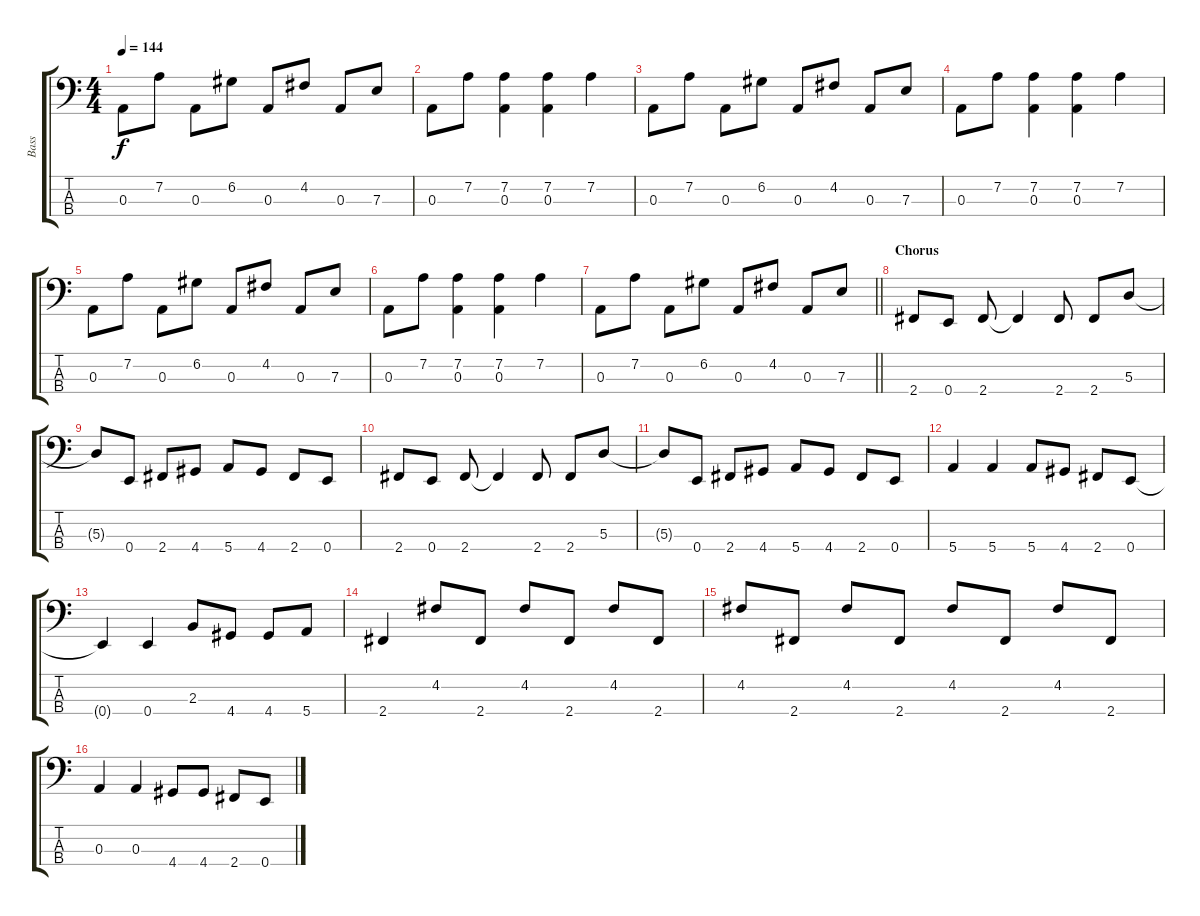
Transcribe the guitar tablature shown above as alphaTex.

\track ("Bass" "Bass") {instrument electricbasspick}
\staff {score tabs}
\tuning (G2 D2 A1 E1) {hide}
\ts (4 4)
\tempo 144
\clef f4
\ks c
0.3.8{dy f} 7.2.8 0.3.8 6.2.8 0.3.8 4.2.8 0.3.8 7.3.8 |
0.3.8 7.2.8 (7.2 0.3).4 (7.2 0.3).4 7.2.4 |
0.3.8 7.2.8 0.3.8 6.2.8 0.3.8 4.2.8 0.3.8 7.3.8 |
0.3.8 7.2.8 (7.2 0.3).4 (7.2 0.3).4 7.2.4 |
0.3.8 7.2.8 0.3.8 6.2.8 0.3.8 4.2.8 0.3.8 7.3.8 |
0.3.8 7.2.8 (7.2 0.3).4 (7.2 0.3).4 7.2.4 |
\barLineRight lightlight
0.3.8 7.2.8 0.3.8 6.2.8 0.3.8 4.2.8 0.3.8 7.3.8 |
\section ("" "Chorus")
2.4.8 0.4.8 2.4.8 2.4{t}.4 2.4.8 2.4.8 5.3.8 |
5.3{t}.8 0.4.8 2.4.8 4.4.8 5.4.8 4.4.8 2.4.8 0.4.8 |
2.4.8 0.4.8 2.4.8 2.4{t}.4 2.4.8 2.4.8 5.3.8 |
5.3{t}.8 0.4.8 2.4.8 4.4.8 5.4.8 4.4.8 2.4.8 0.4.8 |
5.4.4 5.4.4 5.4.8 4.4.8 2.4.8 0.4.8 |
0.4{t}.4 0.4.4 2.3.8 4.4.8 4.4.8 5.4.8 |
2.4.4 4.2.8 2.4.8 4.2.8 2.4.8 4.2.8 2.4.8 |
4.2.8 2.4.8 4.2.8 2.4.8 4.2.8 2.4.8 4.2.8 2.4.8 |
0.3.4 0.3.4 4.4.8 4.4.8 2.4.8 0.4.8
